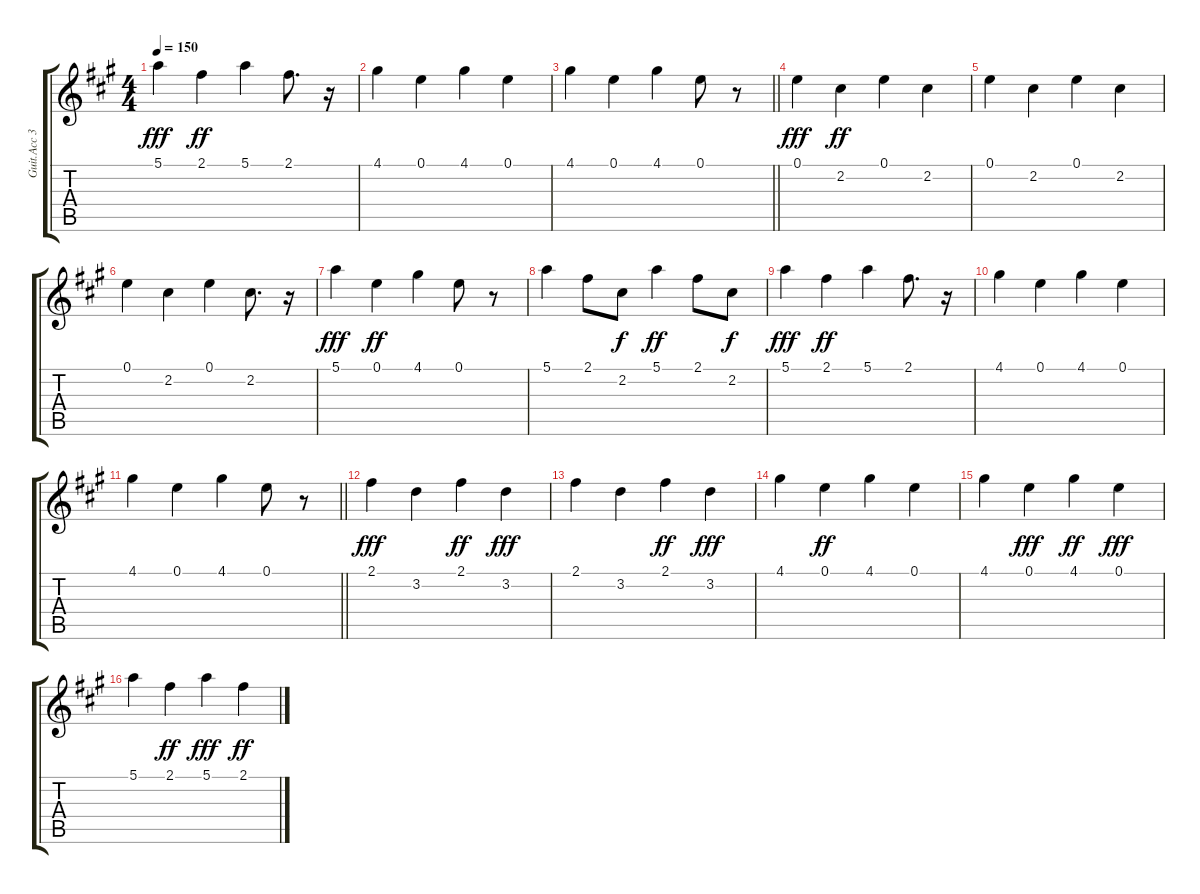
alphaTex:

\track ("Guit.Acc 3" "Guit.Acc 3") {instrument acousticguitarsteel}
\staff {score tabs}
\tuning (E4 B3 G3 D3 A2 E2) {hide}
\ts (4 4)
\tempo 150
\clef g2
\ks a
5.1.4{dy fff} 2.1.4{dy ff} 5.1.4 2.1.8{d} r.16 |
4.1.4 0.1.4 4.1.4 0.1.4 |
\barLineRight lightlight
4.1.4 0.1.4 4.1.4 0.1.8 r.8 |
0.1.4{dy fff} 2.2.4{dy ff} 0.1.4 2.2.4 |
0.1.4 2.2.4 0.1.4 2.2.4 |
0.1.4 2.2.4 0.1.4 2.2.8{d} r.16 |
5.1.4{dy fff} 0.1.4{dy ff} 4.1.4 0.1.8 r.8 |
5.1.4 2.1.8 2.2.8{dy f} 5.1.4{dy ff} 2.1.8 2.2.8{dy f} |
5.1.4{dy fff} 2.1.4{dy ff} 5.1.4 2.1.8{d} r.16 |
4.1.4 0.1.4 4.1.4 0.1.4 |
\barLineRight lightlight
4.1.4 0.1.4 4.1.4 0.1.8 r.8 |
2.1.4{dy fff} 3.2.4 2.1.4{dy ff} 3.2.4{dy fff} |
2.1.4 3.2.4 2.1.4{dy ff} 3.2.4{dy fff} |
4.1.4 0.1.4{dy ff} 4.1.4 0.1.4 |
4.1.4 0.1.4{dy fff} 4.1.4{dy ff} 0.1.4{dy fff} |
5.1.4 2.1.4{dy ff} 5.1.4{dy fff} 2.1.4{dy ff}
